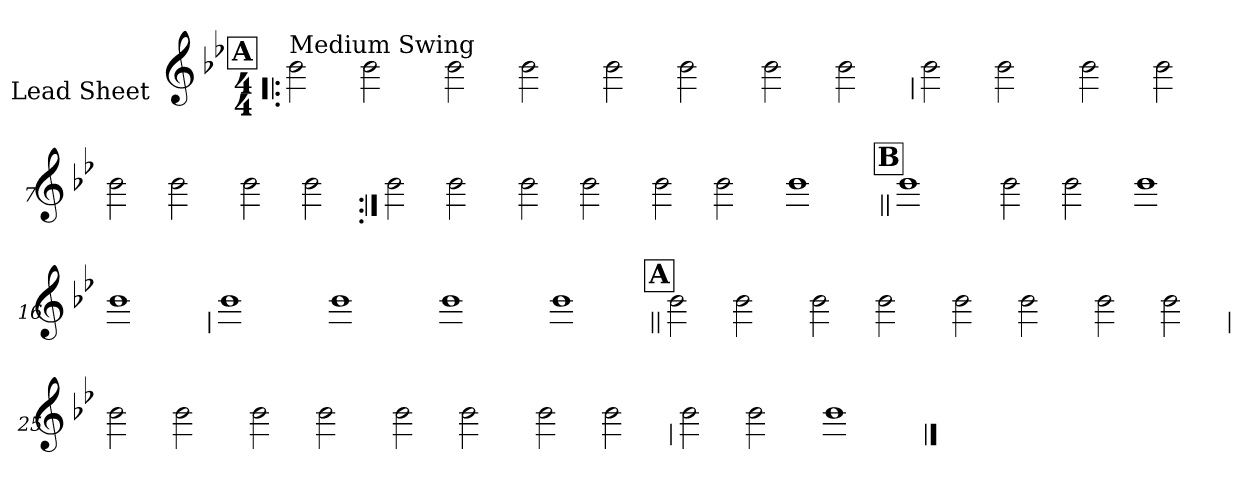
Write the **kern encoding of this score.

**kern
*part1
*staff1
*I"Lead Sheet
*stria0
*clefG2
*k[b-e-]
*B-:
*M4/4
!!LO:REH:place=s1:a:t=A
=1!|:
!LO:TX:a:t=Medium Swing
2b-
2b-
=2-
2b-
2b-
=3-
2b-
2b-
=4-
2b-
2b-
!!LO:LB:g=z
=5
2b-
2b-
=6-
2b-
2b-
=7-
2b-
2b-
=8-
2b-
2b-
!!LO:LB:g=z
=9:|!
2b-
2b-
=10-
2b-
2b-
=11-
2b-
2b-
=12-
1b-
!!LO:LB:g=z
!!LO:REH:place=s1:a:t=B
=13||
1b-
=14-
2b-
2b-
=15-
1b-
=16-
1b-
!!LO:LB:g=z
=17
1b-
=18-
1b-
=19-
1b-
=20-
1b-
!!LO:LB:g=z
!!LO:REH:place=s1:a:t=A
=21||
2b-
2b-
=22-
2b-
2b-
=23-
2b-
2b-
=24-
2b-
2b-
!!LO:LB:g=z
=25
2b-
2b-
=26-
2b-
2b-
=27-
2b-
2b-
=28-
2b-
2b-
!!LO:LB:g=z
=29
2b-
2b-
=30-
1b-
==
*-
